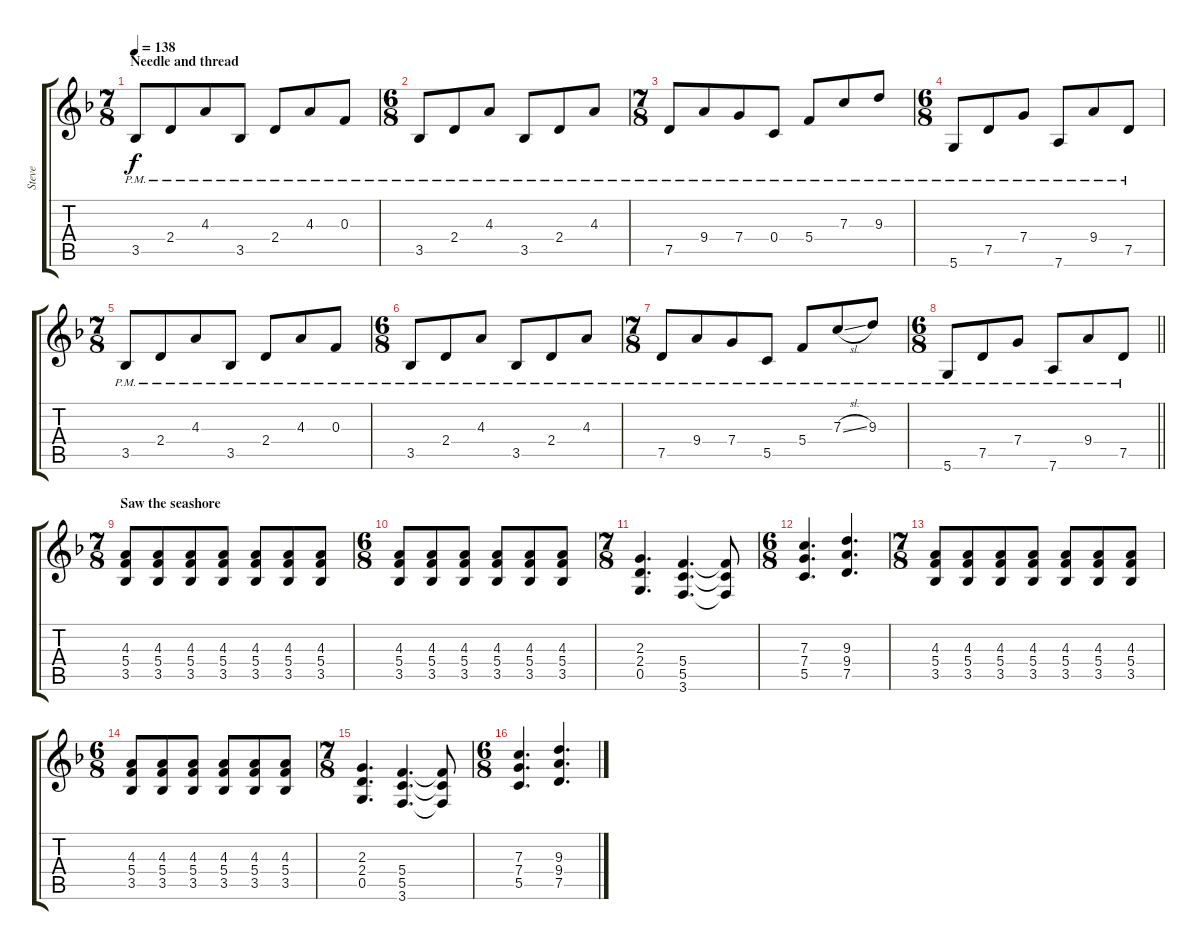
\track ("Steve" "Steve") {instrument overdrivenguitar}
\staff {score tabs}
\tuning (D4 A3 F3 C3 G2 D2) {hide}
\ts (7 8)
\section ("" "Needle and thread")
\tempo 138
\clef g2
\ks f
3.5{pm}.8{dy f volume 16 instrument overdrivenguitar} 2.4{pm}.8 4.3{pm}.8 3.5{pm}.8 2.4{pm}.8 4.3{pm}.8 0.3{pm}.8 |
\ts (6 8)
3.5{pm}.8 2.4{pm}.8 4.3{pm}.8 3.5{pm}.8 2.4{pm}.8 4.3{pm}.8 |
\ts (7 8)
7.5{pm}.8 9.4{pm}.8 7.4{pm}.8 0.4{pm}.8 5.4{pm}.8 7.3{pm}.8 9.3{pm}.8 |
\ts (6 8)
5.6{pm}.8 7.5{pm}.8 7.4{pm}.8 7.6{pm}.8 9.4{pm}.8 7.5{pm}.8 |
\ts (7 8)
3.5{pm}.8 2.4{pm}.8 4.3{pm}.8 3.5{pm}.8 2.4{pm}.8 4.3{pm}.8 0.3{pm}.8 |
\ts (6 8)
3.5{pm}.8 2.4{pm}.8 4.3{pm}.8 3.5{pm}.8 2.4{pm}.8 4.3{pm}.8 |
\ts (7 8)
7.5{pm}.8 9.4{pm}.8 7.4{pm}.8 5.5{pm}.8 5.4{pm}.8 7.3{sl pm}.8 9.3{pm}.8 |
\ts (6 8)
\barLineRight lightlight
5.6{pm}.8 7.5{pm}.8 7.4{pm}.8 7.6{pm}.8 9.4{pm}.8 7.5{pm}.8 |
\ts (7 8)
\section ("" "Saw the seashore")
(4.3 5.4 3.5).8{volume 9 instrument overdrivenguitar} (4.3 5.4 3.5).8 (4.3 5.4 3.5).8 (4.3 5.4 3.5).8 (4.3 5.4 3.5).8 (4.3 5.4 3.5).8 (4.3 5.4 3.5).8 |
\ts (6 8)
(4.3 5.4 3.5).8 (4.3 5.4 3.5).8 (4.3 5.4 3.5).8 (4.3 5.4 3.5).8 (4.3 5.4 3.5).8 (4.3 5.4 3.5).8 |
\ts (7 8)
(2.3 2.4 0.5).4{d} (5.4 5.5 3.6).4{d} (5.4{t} 5.5{t} 3.6{t}).8 |
\ts (6 8)
(7.3 7.4 5.5).4{d} (9.3 9.4 7.5).4{d} |
\ts (7 8)
(4.3 5.4 3.5).8 (4.3 5.4 3.5).8 (4.3 5.4 3.5).8 (4.3 5.4 3.5).8 (4.3 5.4 3.5).8 (4.3 5.4 3.5).8 (4.3 5.4 3.5).8 |
\ts (6 8)
(4.3 5.4 3.5).8 (4.3 5.4 3.5).8 (4.3 5.4 3.5).8 (4.3 5.4 3.5).8 (4.3 5.4 3.5).8 (4.3 5.4 3.5).8 |
\ts (7 8)
(2.3 2.4 0.5).4{d} (5.4 5.5 3.6).4{d} (5.4{t} 5.5{t} 3.6{t}).8 |
\ts (6 8)
(7.3 7.4 5.5).4{d} (9.3 9.4 7.5).4{d}
